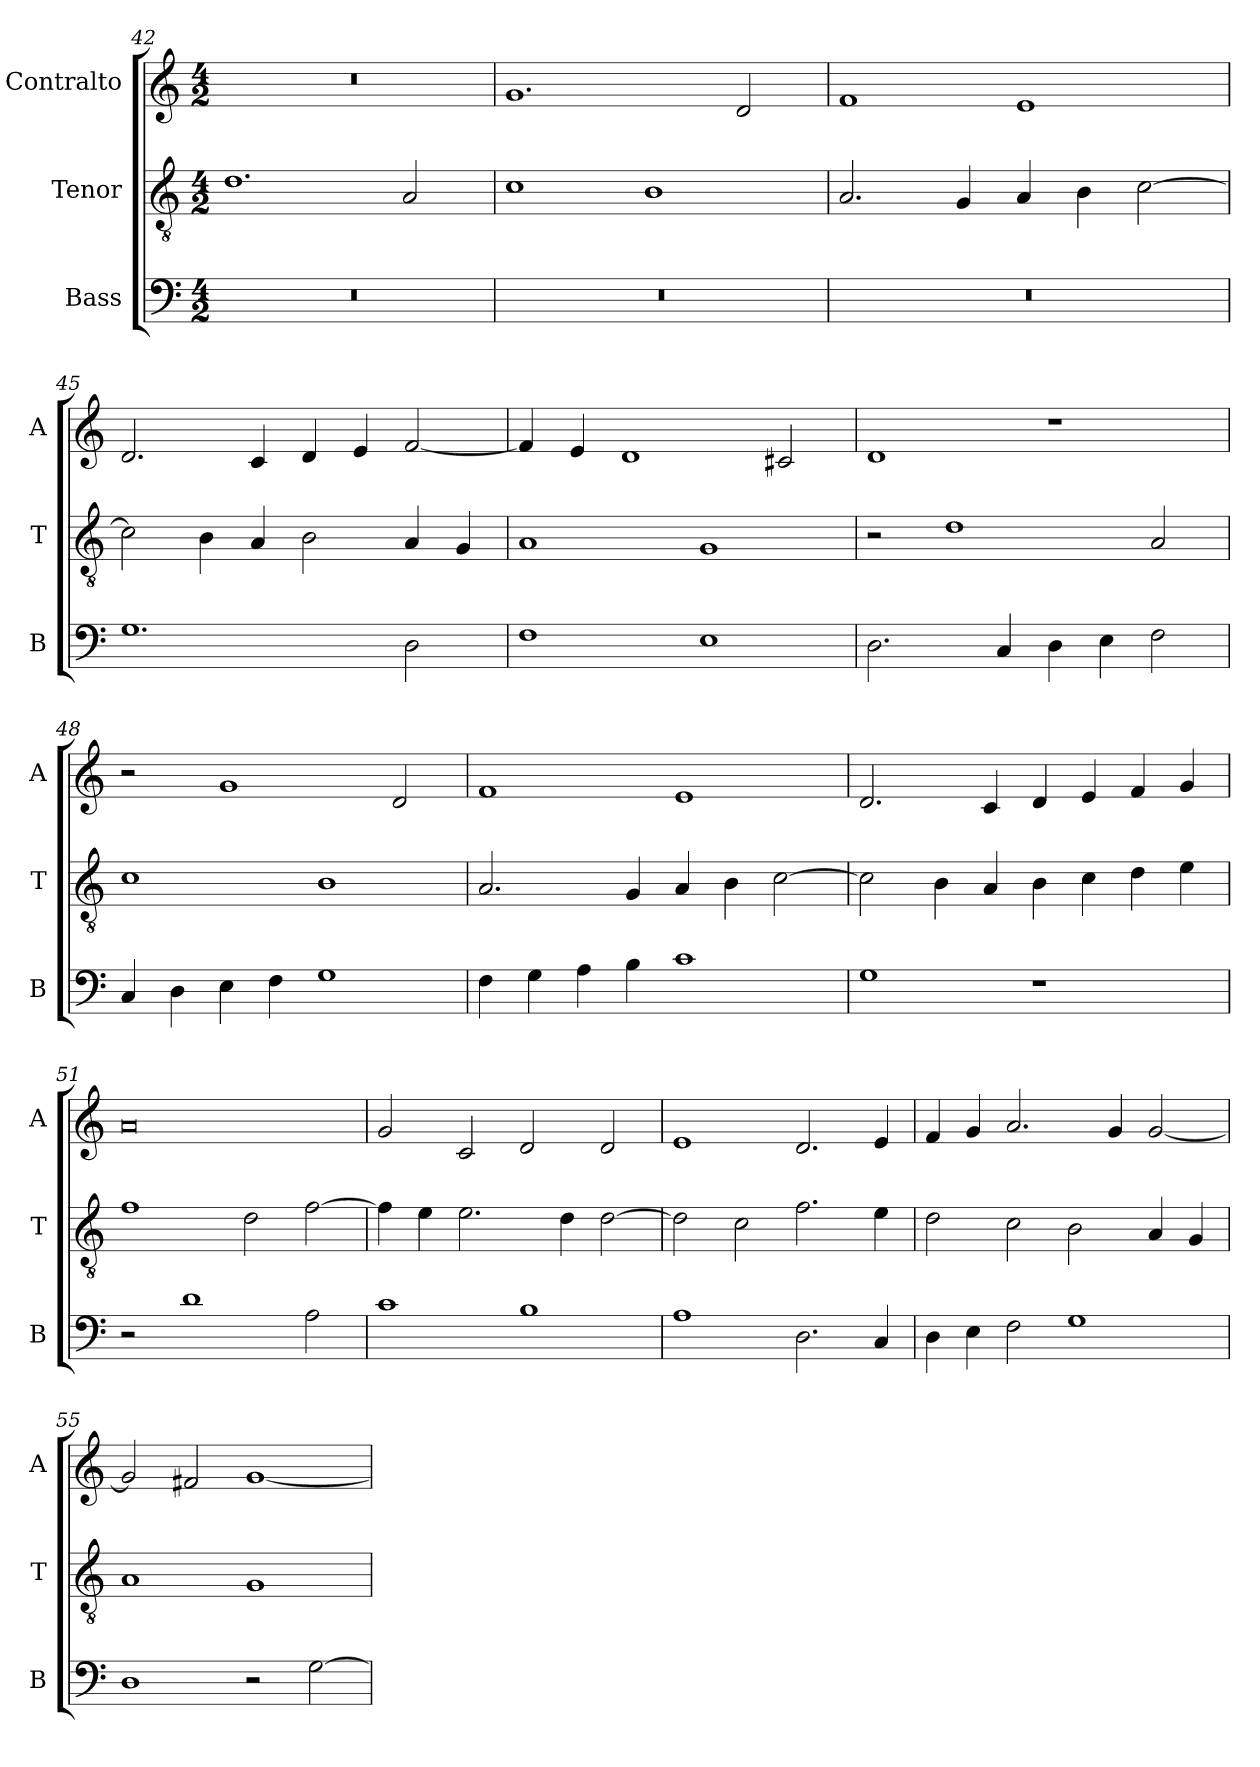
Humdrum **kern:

**kern	**kern	**kern
*part3	*part2	*part1
*staff3	*staff2	*staff1
*I"Bass	*I"Tenor	*I"Contralto
*I'B	*I'T	*I'A
*clefF4	*clefGv2	*clefG2
*k[]	*k[]	*k[]
*G:mix	*G:mix	*G:mix
*M4/2	*M4/2	*M4/2
=42	=42	=42
0r	1.d	0r
.	2A	.
=43	=43	=43
0r	1c	1.g
.	1B	.
.	.	2d
=44	=44	=44
0r	2.A	1f
.	4G	.
.	4A	1e
.	4B	.
.	[2c	.
=45	=45	=45
1.G	2c]	2.d
.	4B	.
.	4A	4c
.	2B	4d
.	.	4e
2D	4A	[2f
.	4G	.
=46	=46	=46
1F	1A	4f]
.	.	4e
.	.	1d
1E	1G	.
.	.	2c#X
=47	=47	=47
2.D	2r	1d
.	1d	.
4C	.	.
4D	.	1r
4E	.	.
2F	2A	.
=48	=48	=48
4C	1c	2r
4D	.	.
4E	.	1g
4F	.	.
1G	1B	.
.	.	2d
=49	=49	=49
4F	2.A	1f
4G	.	.
4A	.	.
4B	4G	.
1c	4A	1e
.	4B	.
.	[2c	.
=50	=50	=50
1G	2c]	2.d
.	4B	.
.	4A	4c
1r	4B	4d
.	4c	4e
.	4d	4f
.	4e	4g
=51	=51	=51
2r	1f	0a
1d	.	.
.	2d	.
2A	[2f	.
=52	=52	=52
1c	4f]	2g
.	4e	.
.	2.e	2c
1B	.	2d
.	4d	.
.	[2d	2d
=53	=53	=53
1A	2d]	1e
.	2c	.
2.D	2.f	2.d
4C	4e	4e
=54	=54	=54
4D	2d	4f
4E	.	4g
2F	2c	2.a
1G	2B	.
.	.	4g
.	4A	[2g
.	4G	.
=55	=55	=55
1D	1A	2g]
.	.	2f#X
2r	1G	[1g
[2G	.	.
=	=	=
*-	*-	*-
